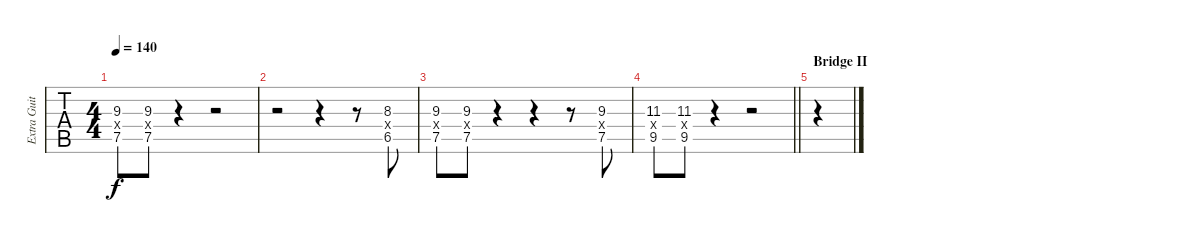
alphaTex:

\track ("Extra Guitar" "Extra Guit") {instrument distortionguitar}
\staff {tabs}
\tuning (Eb4 Bb3 Gb3 Db3 Ab2 Eb2) {hide}
\ts (4 4)
\tempo 140
\clef g2
\ks c
(9.3 7.4{x} 7.5).8{dy f} (9.3 7.4{x} 7.5).8 r.4 r.2 |
r.2 r.4 r.8 (8.3 6.4{x} 6.5).8 |
(9.3 7.4{x} 7.5).8 (9.3 7.4{x} 7.5).8 r.4 r.4 r.8 (9.3 7.4{x} 7.5).8 |
\barLineRight lightlight
(11.3 9.4{x} 9.5).8 (11.3 9.4{x} 9.5).8 r.4 r.2 |
\section ("" "Bridge II")
